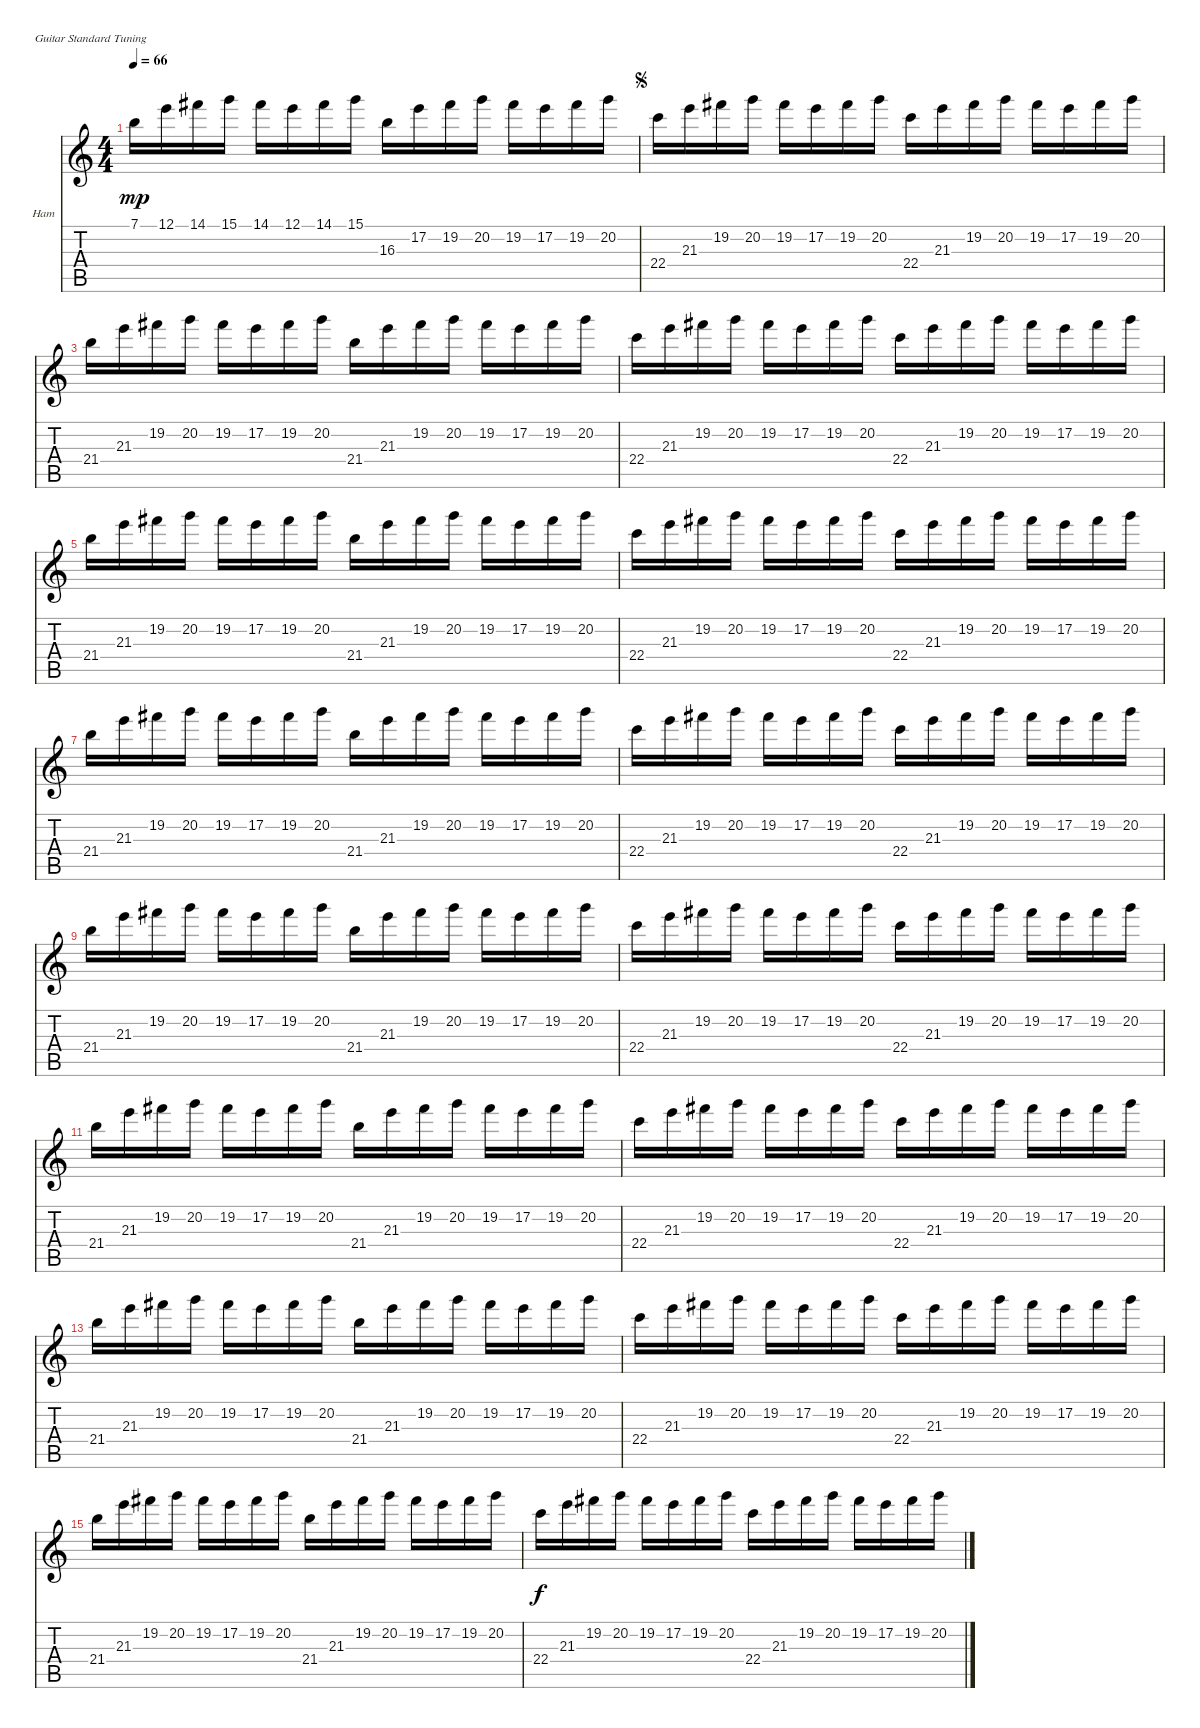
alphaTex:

\bracketExtendMode nobrackets
\firstSystemTrackNameOrientation horizontal
\otherSystemsTrackNameOrientation horizontal
\defaultBarNumberDisplay FirstOfSystem
\track ("Hammond" "Ham") {instrument electricguitarclean}
\staff {score tabs}
\tuning (E4 B3 G3 D3 A2 E2)
\ts (4 4)
\tempo 66
\clef g2
\scale
0.384365
\ks c
7.1.16{dy mp instrument electricguitarclean} 12.1.16 14.1.16 15.1.16 14.1.16 12.1.16 14.1.16 15.1.16 16.3.16 17.2.16 19.2.16 20.2.16 19.2.16 17.2.16 19.2.16 20.2.16 |
\jump segno
\scale
0.205212 22.4.16 21.3.16 19.2.16 20.2.16 19.2.16 17.2.16 19.2.16 20.2.16 22.4.16 21.3.16 19.2.16 20.2.16 19.2.16 17.2.16 19.2.16 20.2.16 |
\scale
0.205212 21.4.16 21.3.16 19.2.16 20.2.16 19.2.16 17.2.16 19.2.16 20.2.16 21.4.16 21.3.16 19.2.16 20.2.16 19.2.16 17.2.16 19.2.16 20.2.16 |
\scale
0.205212 22.4.16 21.3.16 19.2.16 20.2.16 19.2.16 17.2.16 19.2.16 20.2.16 22.4.16 21.3.16 19.2.16 20.2.16 19.2.16 17.2.16 19.2.16 20.2.16 |
\scale
0.25 21.4.16 21.3.16 19.2.16 20.2.16 19.2.16 17.2.16 19.2.16 20.2.16 21.4.16 21.3.16 19.2.16 20.2.16 19.2.16 17.2.16 19.2.16 20.2.16 |
\scale
0.25 22.4.16 21.3.16 19.2.16 20.2.16 19.2.16 17.2.16 19.2.16 20.2.16 22.4.16 21.3.16 19.2.16 20.2.16 19.2.16 17.2.16 19.2.16 20.2.16 |
\scale
0.25 21.4.16 21.3.16 19.2.16 20.2.16 19.2.16 17.2.16 19.2.16 20.2.16 21.4.16 21.3.16 19.2.16 20.2.16 19.2.16 17.2.16 19.2.16 20.2.16 |
\scale
0.25 22.4.16 21.3.16 19.2.16 20.2.16 19.2.16 17.2.16 19.2.16 20.2.16 22.4.16 21.3.16 19.2.16 20.2.16 19.2.16 17.2.16 19.2.16 20.2.16 |
\scale
0.25 21.4.16 21.3.16 19.2.16 20.2.16 19.2.16 17.2.16 19.2.16 20.2.16 21.4.16 21.3.16 19.2.16 20.2.16 19.2.16 17.2.16 19.2.16 20.2.16 |
\scale
0.25 22.4.16 21.3.16 19.2.16 20.2.16 19.2.16 17.2.16 19.2.16 20.2.16 22.4.16 21.3.16 19.2.16 20.2.16 19.2.16 17.2.16 19.2.16 20.2.16 |
\scale
0.25 21.4.16 21.3.16 19.2.16 20.2.16 19.2.16 17.2.16 19.2.16 20.2.16 21.4.16 21.3.16 19.2.16 20.2.16 19.2.16 17.2.16 19.2.16 20.2.16 |
\scale
0.25 22.4.16 21.3.16 19.2.16 20.2.16 19.2.16 17.2.16 19.2.16 20.2.16 22.4.16 21.3.16 19.2.16 20.2.16 19.2.16 17.2.16 19.2.16 20.2.16 |
\scale
0.25 21.4.16 21.3.16 19.2.16 20.2.16 19.2.16 17.2.16 19.2.16 20.2.16 21.4.16 21.3.16 19.2.16 20.2.16 19.2.16 17.2.16 19.2.16 20.2.16 |
\scale
0.25 22.4.16 21.3.16 19.2.16 20.2.16 19.2.16 17.2.16 19.2.16 20.2.16 22.4.16 21.3.16 19.2.16 20.2.16 19.2.16 17.2.16 19.2.16 20.2.16 |
\scale
0.25 21.4.16 21.3.16 19.2.16 20.2.16 19.2.16 17.2.16 19.2.16 20.2.16 21.4.16 21.3.16 19.2.16 20.2.16 19.2.16 17.2.16 19.2.16 20.2.16 |
\scale
0.25 22.4.16{dy f} 21.3.16 19.2.16 20.2.16 19.2.16 17.2.16 19.2.16 20.2.16 22.4.16 21.3.16 19.2.16 20.2.16 19.2.16 17.2.16 19.2.16 20.2.16
